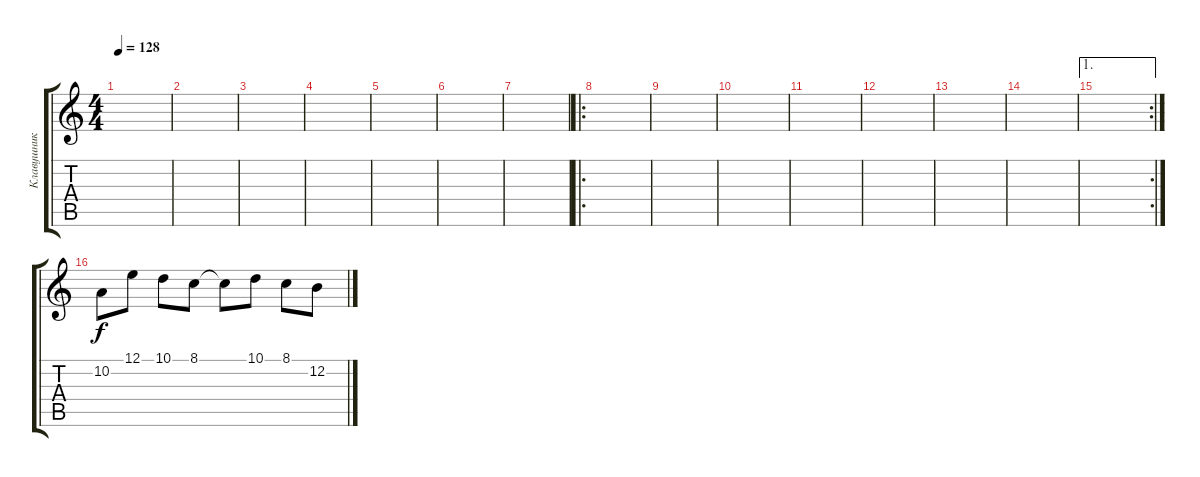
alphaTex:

\track ("Клавушник" "Клавушник") {instrument lead2sawtooth}
\staff {score tabs}
\tuning (E4 B3 G3 D3 A2 E2) {hide}
\ts (4 4)
\tempo 128
\clef g2
\ks c
|
|
|
|
|
|
|
\ro
|
|
|
|
|
|
|
\ae 1
\rc 2
|
10.2.8 12.1.8 10.1.8 8.1.8 8.1{t}.8 10.1.8 8.1.8 12.2.8
